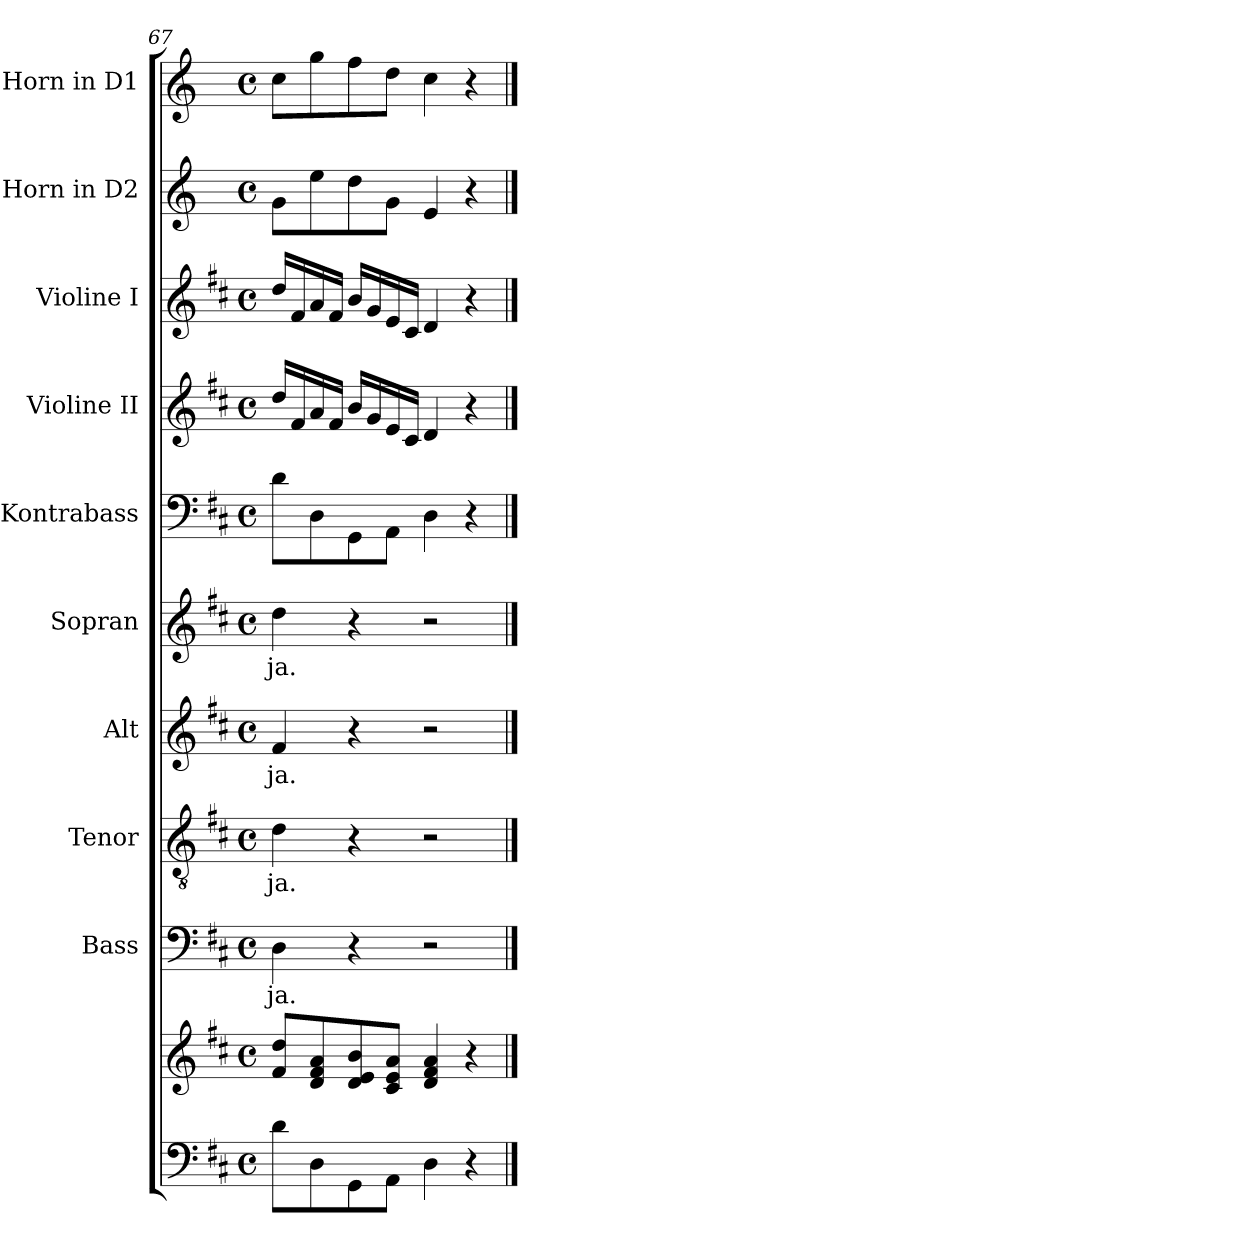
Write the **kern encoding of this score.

**kern	**kern	**kern	**text	**kern	**text	**kern	**text	**kern	**text	**kern	**kern	**kern	**kern	**kern
*part10	*part10	*part9	*part9	*part8	*part8	*part7	*part7	*part6	*part6	*part5	*part4	*part3	*part2	*part1
*staff11	*staff10	*staff9	*staff9	*staff8	*staff8	*staff7	*staff7	*staff6	*staff6	*staff5	*staff4	*staff3	*staff2	*staff1
*	*	*I"Bass	*	*I"Tenor	*	*I"Alt	*	*I"Sopran	*	*I"Kontrabass	*I"Violine II	*I"Violine I	*I"Horn in D2	*I"Horn in D1
*	*	*I'B.	*	*I'T.	*	*I'A.	*	*I'S.	*	*I'Kb.	*I'Vl. II	*I'Vl. I	*	*
*clefF4	*clefG2	*clefF4	*	*clefGv2	*	*clefG2	*	*clefG2	*	*clefF4	*clefG2	*clefG2	*clefG2	*clefG2
*	*	*	*	*	*	*	*	*	*	*ITrd7c12	*	*	*ITrd-1c-2	*ITrd-1c-2
*k[f#c#]	*k[f#c#]	*k[f#c#]	*	*k[f#c#]	*	*k[f#c#]	*	*k[f#c#]	*	*k[f#c#]	*k[f#c#]	*k[f#c#]	*k[f#c#]	*k[f#c#]
*D:	*D:	*D:	*	*D:	*	*D:	*	*D:	*	*D:	*D:	*D:	*D:	*D:
*M4/4	*M4/4	*M4/4	*	*M4/4	*	*M4/4	*	*M4/4	*	*M4/4	*M4/4	*M4/4	*M4/4	*M4/4
*met(c)	*met(c)	*met(c)	*	*met(c)	*	*met(c)	*	*met(c)	*	*met(c)	*met(c)	*met(c)	*met(c)	*met(c)
=67	=67	=67	=67	=67	=67	=67	=67	=67	=67	=67	=67	=67	=67	=67
!	!	!	!LO:LY:b	!	!LO:LY:b	!	!LO:LY:b	!	!LO:LY:b	!	!	!	!	!
8d\L	8f#/ 8dd/L	4D\	-ja.	4d\	-ja.	4f#/	-ja.	4dd\	-ja.	8D\L	16dd/LL	16dd/LL	8a\L	8dd\L
.	.	.	.	.	.	.	.	.	.	.	16f#/	16f#/	.	.
8D\	8d/ 8f#/ 8a/	.	.	.	.	.	.	.	.	8DD\	16a/	16a/	8ff#\	8aa\
.	.	.	.	.	.	.	.	.	.	.	16f#/JJ	16f#/JJ	.	.
8GG\	8d/ 8e/ 8b/	4r	.	4r	.	4r	.	4r	.	8GGG\	16b/LL	16b/LL	8ee\	8gg\
.	.	.	.	.	.	.	.	.	.	.	16g/	16g/	.	.
8AA\J	8c#/ 8e/ 8a/J	.	.	.	.	.	.	.	.	8AAA\J	16e/	16e/	8a\J	8ee\J
.	.	.	.	.	.	.	.	.	.	.	16c#/JJ	16c#/JJ	.	.
4D\	4d/ 4f#/ 4a/	2r	.	2r	.	2r	.	2r	.	4DD\	4d/	4d/	4f#/	4dd\
4r	4r	.	.	.	.	.	.	.	.	4r	4r	4r	4r	4r
==	==	==	==	==	==	==	==	==	==	==	==	==	==	==
*-	*-	*-	*-	*-	*-	*-	*-	*-	*-	*-	*-	*-	*-	*-
